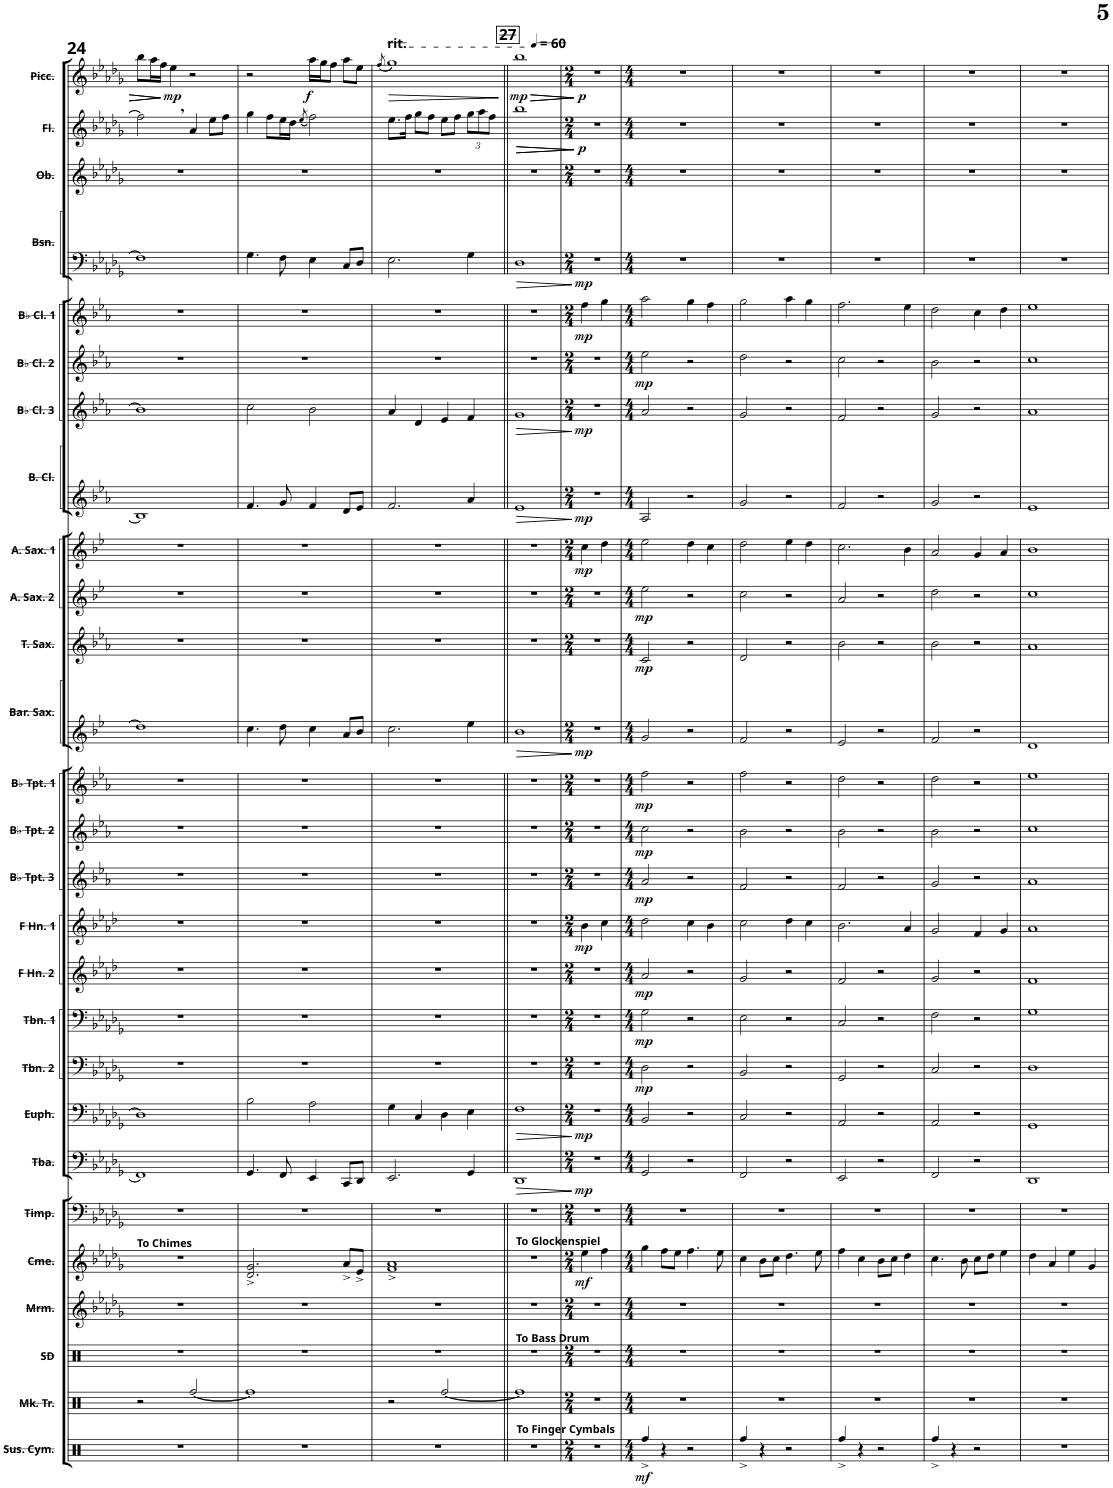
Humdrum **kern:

**kern	**dynam	**kern	**kern	**kern	**kern	**dynam	**kern	**kern	**dynam	**kern	**dynam	**kern	**dynam	**kern	**dynam	**kern	**dynam	**kern	**dynam	**kern	**dynam	**kern	**dynam	**kern	**dynam	**kern	**kern	**dynam	**kern	**dynam	**kern	**dynam	**kern	**dynam	**kern	**kern	**dynam	**kern	**dynam	**kern	**dynam	**kern	**dynam	**kern	**kern	**dynam	**kern	**kern	**dynam	**kern	**dynam
*part27	*part27	*part26	*part25	*part24	*part23	*part23	*part22	*part21	*part21	*part20	*part20	*part19	*part19	*part18	*part18	*part17	*part17	*part16	*part16	*part15	*part15	*part14	*part14	*part13	*part13	*part12	*part12	*part12	*part11	*part11	*part10	*part10	*part9	*part9	*part8	*part8	*part8	*part7	*part7	*part6	*part6	*part5	*part5	*part4	*part4	*part4	*part3	*part2	*part2	*part1	*part1
*staff30	*staff30	*staff29	*staff28	*staff27	*staff26	*staff26	*staff25	*staff24	*staff24	*staff23	*staff23	*staff22	*staff22	*staff21	*staff21	*staff20	*staff20	*staff19	*staff19	*staff18	*staff18	*staff17	*staff17	*staff16	*staff16	*staff15	*staff14	*staff14/15	*staff13	*staff13	*staff12	*staff12	*staff11	*staff11	*staff10	*staff9	*staff9/10	*staff8	*staff8	*staff7	*staff7	*staff6	*staff6	*staff5	*staff4	*staff4/5	*staff3	*staff2	*staff2	*staff1	*staff1
*I"Percussion 2	*	*I"Percussion 1	*I"Snare Drum	*I"Marimba	*I"Glockenspiel	*	*I"Timpani	*I"Tuba	*	*I"Euphonium	*	*I"Trombone 2	*	*I"Trombone 1	*	*I"F Horn 2	*	*I"F Horn 1	*	*I"Bb Trumpet 3	*	*I"Bb Trumpet 2	*	*I"Bb Trumpet 1	*	*I"Baritone Saxophone	*	*	*I"Tenor Saxophone	*	*I"Alto Saxophone 2	*	*I"Alto Saxophone 1	*	*I"Bass Clarinet	*	*	*I"Bb Clarinet 3	*	*I"Bb Clarinet 2	*	*I"Bb Clarinet 1	*	*I"Bassoon	*	*	*I"Oboe	*I"Flute	*	*I"Piccolo	*
*I'Perc. 2	*	*I'Perc. 1	*I'SD	*I'Mrm.	*I'Glk.	*	*I'Timp.	*I'Tba.	*	*I'Euph.	*	*I'Tbn. 2	*	*I'Tbn. 1	*	*I'F Hn. 2	*	*I'F Hn. 1	*	*I'Bb Tpt. 3	*	*I'Bb Tpt. 2	*	*I'Bb Tpt. 1	*	*I'Bar. Sax.	*	*	*I'T. Sax.	*	*I'A. Sax. 2	*	*I'A. Sax. 1	*	*I'B. Cl.	*	*	*I'Bb Cl. 3	*	*I'Bb Cl. 2	*	*I'Bb Cl. 1	*	*I'Bsn.	*	*	*I'Ob.	*I'Fl.	*	*I'Picc.	*
!!LO:PB:g=z
*clefX	*	*clefX	*clefX	*clefG2	*clefG2	*	*clefF4	*clefF4	*	*clefF4	*	*clefF4	*	*clefF4	*	*clefG2	*	*clefG2	*	*clefG2	*	*clefG2	*	*clefG2	*	*clefG2	*clefG2	*	*clefG2	*	*clefG2	*	*clefG2	*	*clefG2	*clefG2	*	*clefG2	*	*clefG2	*	*clefG2	*	*clefF4	*clefF4	*	*clefG2	*clefG2	*	*clefG2	*
*	*	*	*	*	*Trd-14c-24	*	*	*	*	*	*	*	*	*	*	*Trd4c7	*	*Trd4c7	*	*Trd1c2	*	*Trd1c2	*	*Trd1c2	*	*Trd12c21	*Trd12c21	*	*Trd8c14	*	*Trd5c9	*	*Trd5c9	*	*Trd8c14	*Trd8c14	*	*Trd1c2	*	*Trd1c2	*	*Trd1c2	*	*	*	*	*	*	*	*Trd-7c-12	*
*k[]	*	*k[]	*k[b-e-a-d-g-]	*k[b-e-a-d-g-]	*k[b-e-a-d-g-]	*	*k[b-e-a-d-g-]	*k[b-e-a-d-g-]	*	*k[b-e-a-d-g-]	*	*k[b-e-a-d-g-]	*	*k[b-e-a-d-g-]	*	*k[b-e-a-d-]	*	*k[b-e-a-d-]	*	*k[b-e-a-]	*	*k[b-e-a-]	*	*k[b-e-a-]	*	*k[b-e-]	*k[b-e-]	*	*k[b-e-a-]	*	*k[b-e-]	*	*k[b-e-]	*	*k[b-e-a-]	*k[b-e-a-]	*	*k[b-e-a-]	*	*k[b-e-a-]	*	*k[b-e-a-]	*	*k[b-e-a-d-g-]	*k[b-e-a-d-g-]	*	*k[b-e-a-d-g-]	*k[b-e-a-d-g-]	*	*k[b-e-a-d-g-]	*
*M4/4	*	*M4/4	*M4/4	*M4/4	*M4/4	*	*M4/4	*M4/4	*	*M4/4	*	*M4/4	*	*M4/4	*	*M4/4	*	*M4/4	*	*M4/4	*	*M4/4	*	*M4/4	*	*M4/4	*M4/4	*	*M4/4	*	*M4/4	*	*M4/4	*	*M4/4	*M4/4	*	*M4/4	*	*M4/4	*	*M4/4	*	*M4/4	*M4/4	*	*M4/4	*M4/4	*	*M4/4	*
=24	=24	=24	=24	=24	=24	=24	=24	=24	=24	=24	=24	=24	=24	=24	=24	=24	=24	=24	=24	=24	=24	=24	=24	=24	=24	=24	=24	=24	=24	=24	=24	=24	=24	=24	=24	=24	=24	=24	=24	=24	=24	=24	=24	=24	=24	=24	=24	=24	=24	=24	=24
!	!	!	!	!	!LO:TX:a:B:t=To Chimes	!	!	!	!	!	!	!	!	!	!	!	!	!	!	!	!	!	!	!	!	!	!	!	!	!	!	!	!	!	!	!	!	!	!	!	!	!	!	!	!	!	!	!	!	!	!
1r	.	2r	1r	1r	1r	.	1r	1FF]	.	1D-]	.	1r	.	1r	.	1r	.	1r	.	1r	.	1r	.	1r	.	1dd]	1r	.	1r	.	1r	.	1r	.	1B-]	1r	.	1b-]	.	1r	.	1r	.	1F]	1r	.	1r	2ff,\]	.	8bb-\L	.
.	.	.	.	.	.	.	.	.	.	.	.	.	.	.	.	.	.	.	.	.	.	.	.	.	.	.	.	.	.	.	.	.	.	.	.	.	.	.	.	.	.	.	.	.	.	.	.	.	.	16aa-\L	.
.	.	.	.	.	.	.	.	.	.	.	.	.	.	.	.	.	.	.	.	.	.	.	.	.	.	.	.	.	.	.	.	.	.	.	.	.	.	.	.	.	.	.	.	.	.	.	.	.	.	16ff\JJ	.
!	!	!	!	!	!	!	!	!	!	!	!	!	!	!	!	!	!	!	!	!	!	!	!	!	!	!	!	!	!	!	!	!	!	!	!	!	!	!	!	!	!	!	!	!	!	!	!	!	!	!	!LO:DY:b
.	.	.	.	.	.	.	.	.	.	.	.	.	.	.	.	.	.	.	.	.	.	.	.	.	.	.	.	.	.	.	.	.	.	.	.	.	.	.	.	.	.	.	.	.	.	.	.	.	.	4ee-\	mp
.	.	[2Rff/	.	.	.	.	.	.	.	.	.	.	.	.	.	.	.	.	.	.	.	.	.	.	.	.	.	.	.	.	.	.	.	.	.	.	.	.	.	.	.	.	.	.	.	.	.	4a-/	.	2r	.
.	.	.	.	.	.	.	.	.	.	.	.	.	.	.	.	.	.	.	.	.	.	.	.	.	.	.	.	.	.	.	.	.	.	.	.	.	.	.	.	.	.	.	.	.	.	.	.	8ee-\L	.	.	.
.	.	.	.	.	.	.	.	.	.	.	.	.	.	.	.	.	.	.	.	.	.	.	.	.	.	.	.	.	.	.	.	.	.	.	.	.	.	.	.	.	.	.	.	.	.	.	.	8ff\J	.	.	.
=25	=25	=25	=25	=25	=25	=25	=25	=25	=25	=25	=25	=25	=25	=25	=25	=25	=25	=25	=25	=25	=25	=25	=25	=25	=25	=25	=25	=25	=25	=25	=25	=25	=25	=25	=25	=25	=25	=25	=25	=25	=25	=25	=25	=25	=25	=25	=25	=25	=25	=25	=25
1r	.	1Rff]	1r	1r	2.d-/^ 2.g-/^	.	1r	4.GG-/	.	2B-\	.	1r	.	1r	.	1r	.	1r	.	1r	.	1r	.	1r	.	4.cc\	1r	.	1r	.	1r	.	1r	.	4.f/	1r	.	2cc\	.	1r	.	1r	.	4.G-\	1r	.	1r	4gg-\	.	2r	.
.	.	.	.	.	.	.	.	.	.	.	.	.	.	.	.	.	.	.	.	.	.	.	.	.	.	.	.	.	.	.	.	.	.	.	.	.	.	.	.	.	.	.	.	.	.	.	.	8ff\L	.	.	.
.	.	.	.	.	.	.	.	8FF/	.	.	.	.	.	.	.	.	.	.	.	.	.	.	.	.	.	8dd\	.	.	.	.	.	.	.	.	8g/	.	.	.	.	.	.	.	.	8F\	.	.	.	16ee-\L	.	.	.
.	.	.	.	.	.	.	.	.	.	.	.	.	.	.	.	.	.	.	.	.	.	.	.	.	.	.	.	.	.	.	.	.	.	.	.	.	.	.	.	.	.	.	.	.	.	.	.	16dd-\JJ	.	.	.
.	.	.	.	.	.	.	.	.	.	.	.	.	.	.	.	.	.	.	.	.	.	.	.	.	.	.	.	.	.	.	.	.	.	.	.	.	.	.	.	.	.	.	.	.	.	.	.	(8qee-/	.	.	.
!	!	!	!	!	!	!	!	!	!	!	!	!	!	!	!	!	!	!	!	!	!	!	!	!	!	!	!	!	!	!	!	!	!	!	!	!	!	!	!	!	!	!	!	!	!	!	!	!	!	!	!LO:DY:b
.	.	.	.	.	.	.	.	4EE-/	.	2A-\	.	.	.	.	.	.	.	.	.	.	.	.	.	.	.	4cc\	.	.	.	.	.	.	.	.	4f/	.	.	2b-\	.	.	.	.	.	4E-\	.	.	.	2ff\)	.	16aa-\LL	f
.	.	.	.	.	.	.	.	.	.	.	.	.	.	.	.	.	.	.	.	.	.	.	.	.	.	.	.	.	.	.	.	.	.	.	.	.	.	.	.	.	.	.	.	.	.	.	.	.	.	16gg-\J	.
.	.	.	.	.	.	.	.	.	.	.	.	.	.	.	.	.	.	.	.	.	.	.	.	.	.	.	.	.	.	.	.	.	.	.	.	.	.	.	.	.	.	.	.	.	.	.	.	.	.	8ff\J	.
.	.	.	.	.	8a-^/L	.	.	8CC/L	.	.	.	.	.	.	.	.	.	.	.	.	.	.	.	.	.	8a/L	.	.	.	.	.	.	.	.	8d/L	.	.	.	.	.	.	.	.	8C/L	.	.	.	.	.	8aa-\L	.
.	.	.	.	.	8e-^/J	.	.	8DD-/J	.	.	.	.	.	.	.	.	.	.	.	.	.	.	.	.	.	8b-/J	.	.	.	.	.	.	.	.	8e-/J	.	.	.	.	.	.	.	.	8D-/J	.	.	.	.	.	8ee-\J	.
=26	=26	=26	=26	=26	=26	=26	=26	=26	=26	=26	=26	=26	=26	=26	=26	=26	=26	=26	=26	=26	=26	=26	=26	=26	=26	=26	=26	=26	=26	=26	=26	=26	=26	=26	=26	=26	=26	=26	=26	=26	=26	=26	=26	=26	=26	=26	=26	=26	=26	=26	=26
.	.	.	.	.	.	.	.	.	.	.	.	.	.	.	.	.	.	.	.	.	.	.	.	.	.	.	.	.	.	.	.	.	.	.	.	.	.	.	.	.	.	.	.	.	.	.	.	.	.	(8qff/	.
!	!	!	!	!	!	!	!	!	!	!	!	!	!	!	!	!	!	!	!	!	!	!	!	!	!	!	!	!	!	!	!	!	!	!	!	!	!	!	!	!	!	!	!	!	!	!	!	!	!	!LO:TX:a:t=rit.	!
1r	.	2r	1r	1r	1f^ 1a-^	.	1r	2.EE-/	.	4G-\	.	1r	.	1r	.	1r	.	1r	.	1r	.	1r	.	1r	.	2.cc\	1r	.	1r	.	1r	.	1r	.	2.f/	1r	.	4a-/	.	1r	.	1r	.	2.E-\	1r	.	1r	8.ee-\L	.	1gg-)	.
.	.	.	.	.	.	.	.	.	.	.	.	.	.	.	.	.	.	.	.	.	.	.	.	.	.	.	.	.	.	.	.	.	.	.	.	.	.	.	.	.	.	.	.	.	.	.	.	16ff\Jk	.	.	.
.	.	.	.	.	.	.	.	.	.	4C/	.	.	.	.	.	.	.	.	.	.	.	.	.	.	.	.	.	.	.	.	.	.	.	.	.	.	.	4d/	.	.	.	.	.	.	.	.	.	8gg-\L	.	.	.
.	.	.	.	.	.	.	.	.	.	.	.	.	.	.	.	.	.	.	.	.	.	.	.	.	.	.	.	.	.	.	.	.	.	.	.	.	.	.	.	.	.	.	.	.	.	.	.	8ff\J	.	.	.
.	.	[2Rff/	.	.	.	.	.	.	.	4D-\	.	.	.	.	.	.	.	.	.	.	.	.	.	.	.	.	.	.	.	.	.	.	.	.	.	.	.	4e-/	.	.	.	.	.	.	.	.	.	8ee-\L	.	.	.
.	.	.	.	.	.	.	.	.	.	.	.	.	.	.	.	.	.	.	.	.	.	.	.	.	.	.	.	.	.	.	.	.	.	.	.	.	.	.	.	.	.	.	.	.	.	.	.	8ff\J	.	.	.
*	*	*	*	*	*	*	*	*	*	*	*	*	*	*	*	*	*	*	*	*	*	*	*	*	*	*	*	*	*	*	*	*	*	*	*	*	*	*	*	*	*	*	*	*	*	*	*	*Xbrackettup	*	*	*
.	.	.	.	.	.	.	.	4GG-/	.	4E-\	.	.	.	.	.	.	.	.	.	.	.	.	.	.	.	4ee-\	.	.	.	.	.	.	.	.	4a-/	.	.	4f/	.	.	.	.	.	4G-\	.	.	.	12gg-\L	.	.	.
.	.	.	.	.	.	.	.	.	.	.	.	.	.	.	.	.	.	.	.	.	.	.	.	.	.	.	.	.	.	.	.	.	.	.	.	.	.	.	.	.	.	.	.	.	.	.	.	12aa-\	.	.	.
.	.	.	.	.	.	.	.	.	.	.	.	.	.	.	.	.	.	.	.	.	.	.	.	.	.	.	.	.	.	.	.	.	.	.	.	.	.	.	.	.	.	.	.	.	.	.	.	12ff\J	.	.	.
=27||	=27||	=27||	=27||	=27||	=27||	=27||	=27||	=27||	=27||	=27||	=27||	=27||	=27||	=27||	=27||	=27||	=27||	=27||	=27||	=27||	=27||	=27||	=27||	=27||	=27||	=27||	=27||	=27||	=27||	=27||	=27||	=27||	=27||	=27||	=27||	=27||	=27||	=27||	=27||	=27||	=27||	=27||	=27||	=27||	=27||	=27||	=27||	=27||	=27||	=27||	=27||
!!LO:REH:place=s1:a:B:cj:fs=14:t=27
*	*	*	*	*	*	*	*	*	*	*	*	*	*	*	*	*	*	*	*	*	*	*	*	*	*	*	*	*	*	*	*	*	*	*	*	*	*	*	*	*	*	*	*	*	*	*	*	*	*	*MM60	*
!	!	!	!	!	!LO:TX:a:B:t=To Glockenspiel	!	!	!	!	!	!	!	!	!	!	!	!	!	!	!	!	!	!	!	!	!	!	!	!	!	!	!	!	!	!	!	!	!	!	!	!	!	!	!	!	!	!	!	!	!	!
!	!	!	!LO:TX:a:B:t=To Bass Drum	!	!	!	!	!	!	!	!	!	!	!	!	!	!	!	!	!	!	!	!	!	!	!	!	!	!	!	!	!	!	!	!	!	!	!	!	!	!	!	!	!	!	!	!	!	!	!	!
!LO:TX:a:B:t=To Finger Cymbals	!	!	!	!	!	!	!	!	!	!	!	!	!	!	!	!	!	!	!	!	!	!	!	!	!	!	!	!	!	!	!	!	!	!	!	!	!	!	!	!	!	!	!	!	!	!	!	!	!	!	!
!	!	!	!	!	!	!	!	!	!LO:HP:b	!	!LO:HP:b	!	!	!	!	!	!	!	!	!	!	!	!	!	!	!	!	!	!	!	!	!	!	!	!	!	!	!	!LO:HP:b	!	!	!	!	!	!	!	!	!	!LO:HP:b	!	!
!	!	!	!	!	!	!	!	!	!	!	!	!	!	!	!	!	!	!	!	!	!	!	!	!	!	!	!	!	!	!	!	!	!	!	!	!	!	!	!	!	!	!	!	!	!	!	!	!	!LO:HP:n=1:b	!	!LO:HP:b
!	!	!	!	!	!	!	!	!	!	!	!	!	!	!	!	!	!	!	!	!	!	!	!	!	!	!	!	!	!	!	!	!	!	!	!	!	!	!	!	!	!	!	!	!	!	!	!	!	!	!	!LO:HP:n=1:b
!	!	!	!	!	!	!	!	!	!	!	!	!	!	!	!	!	!	!	!	!	!	!	!	!	!	!	!	!	!	!	!	!	!	!	!	!	!	!	!	!	!	!	!	!	!	!	!	!	!	!	!LO:DY:n=1:b
1r	.	1Rff]	1r	1r	1r	.	1r	1DD-	>	1F	>	1r	.	1r	.	1r	.	1r	.	1r	.	1r	.	1r	.	1b-	1r	.	1r	.	1r	.	1r	.	1e-	1r	.	1g	>	1r	.	1r	.	1D-	1r	.	1r	1bb-	> >	1bb-	> > mp
.	.	.	.	.	.	.	.	.	]	.	]	.	.	.	.	.	.	.	.	.	.	.	.	.	.	.	.	.	.	.	.	.	.	.	.	.	.	.	]	.	.	.	.	.	.	.	.	.	]	.	]
=28	=28	=28	=28	=28	=28	=28	=28	=28	=28	=28	=28	=28	=28	=28	=28	=28	=28	=28	=28	=28	=28	=28	=28	=28	=28	=28	=28	=28	=28	=28	=28	=28	=28	=28	=28	=28	=28	=28	=28	=28	=28	=28	=28	=28	=28	=28	=28	=28	=28	=28	=28
*M2/4	*	*M2/4	*M2/4	*M2/4	*M2/4	*	*M2/4	*M2/4	*	*M2/4	*	*M2/4	*	*M2/4	*	*M2/4	*	*M2/4	*	*M2/4	*	*M2/4	*	*M2/4	*	*M2/4	*M2/4	*	*M2/4	*	*M2/4	*	*M2/4	*	*M2/4	*M2/4	*	*M2/4	*	*M2/4	*	*M2/4	*	*M2/4	*M2/4	*	*M2/4	*M2/4	*	*M2/4	*
!	!	!	!	!	!	!LO:DY:b	!	!	!LO:DY:b	!	!LO:DY:b	!	!	!	!	!	!	!	!LO:DY:b	!	!	!	!	!	!	!	!	!LO:DY:b=2	!	!	!	!	!	!LO:DY:b	!	!	!LO:DY:b=2	!	!LO:DY:b	!	!	!	!LO:DY:b	!	!	!LO:DY:b=2	!	!	!LO:DY:b	!	!LO:DY:b
2r	.	2r	2r	2r	4ee-\	mf	2r	2r	mp	2r	mp	2r	.	2r	.	2r	.	4b-\	mp	2r	.	2r	.	2r	.	2r	2r	mp	2r	.	2r	.	4cc\	mp	2r	2r	mp	2r	mp	2r	.	4ff\	mp	2r	2r	mp	2r	2r	p	2r	p
.	.	.	.	.	4ff\	.	.	.	.	.	.	.	.	.	.	.	.	4cc\	.	.	.	.	.	.	.	.	.	.	.	.	.	.	4dd\	.	.	.	.	.	.	.	.	4gg\	.	.	.	.	.	.	.	.	.
.	.	.	.	.	.	.	.	.	.	.	.	.	.	.	.	.	.	.	.	.	.	.	.	.	.	.	.	.	.	.	.	.	.	.	.	.	.	.	.	.	.	.	.	.	.	.	.	.	]	.	]
=29	=29	=29	=29	=29	=29	=29	=29	=29	=29	=29	=29	=29	=29	=29	=29	=29	=29	=29	=29	=29	=29	=29	=29	=29	=29	=29	=29	=29	=29	=29	=29	=29	=29	=29	=29	=29	=29	=29	=29	=29	=29	=29	=29	=29	=29	=29	=29	=29	=29	=29	=29
*M4/4	*	*M4/4	*M4/4	*M4/4	*M4/4	*	*M4/4	*M4/4	*	*M4/4	*	*M4/4	*	*M4/4	*	*M4/4	*	*M4/4	*	*M4/4	*	*M4/4	*	*M4/4	*	*M4/4	*M4/4	*	*M4/4	*	*M4/4	*	*M4/4	*	*M4/4	*M4/4	*	*M4/4	*	*M4/4	*	*M4/4	*	*M4/4	*M4/4	*	*M4/4	*M4/4	*	*M4/4	*
!	!LO:DY:b	!	!	!	!	!	!	!	!	!	!	!	!LO:DY:b	!	!LO:DY:b	!	!LO:DY:b	!	!	!	!LO:DY:b	!	!LO:DY:b	!	!LO:DY:b	!	!	!	!	!LO:DY:b	!	!LO:DY:b	!	!	!	!	!	!	!	!	!LO:DY:b	!	!	!	!	!	!	!	!	!	!
4Rff^/	mf	1r	1r	1r	4gg-\	.	1r	2GG-/	.	2BB-/	.	2D-\	mp	2G-\	mp	2a-/	mp	2dd-\	.	2a-/	mp	2cc\	mp	2ff\	mp	2g/	1r	.	2c/	mp	2ee-\	mp	2ee-\	.	2A-/	1r	.	2a-/	.	2ee-\	mp	2aa-\	.	1r	1r	.	1r	1r	.	1r	.
4r	.	.	.	.	8ff\L	.	.	.	.	.	.	.	.	.	.	.	.	.	.	.	.	.	.	.	.	.	.	.	.	.	.	.	.	.	.	.	.	.	.	.	.	.	.	.	.	.	.	.	.	.	.
.	.	.	.	.	8ee-\J	.	.	.	.	.	.	.	.	.	.	.	.	.	.	.	.	.	.	.	.	.	.	.	.	.	.	.	.	.	.	.	.	.	.	.	.	.	.	.	.	.	.	.	.	.	.
2r	.	.	.	.	4.ff\	.	.	2r	.	2r	.	2r	.	2r	.	2r	.	4cc\	.	2r	.	2r	.	2r	.	2r	.	.	2r	.	2r	.	4dd\	.	2r	.	.	2r	.	2r	.	4gg\	.	.	.	.	.	.	.	.	.
.	.	.	.	.	.	.	.	.	.	.	.	.	.	.	.	.	.	4b-\	.	.	.	.	.	.	.	.	.	.	.	.	.	.	4cc\	.	.	.	.	.	.	.	.	4ff\	.	.	.	.	.	.	.	.	.
.	.	.	.	.	8ee-\	.	.	.	.	.	.	.	.	.	.	.	.	.	.	.	.	.	.	.	.	.	.	.	.	.	.	.	.	.	.	.	.	.	.	.	.	.	.	.	.	.	.	.	.	.	.
=30	=30	=30	=30	=30	=30	=30	=30	=30	=30	=30	=30	=30	=30	=30	=30	=30	=30	=30	=30	=30	=30	=30	=30	=30	=30	=30	=30	=30	=30	=30	=30	=30	=30	=30	=30	=30	=30	=30	=30	=30	=30	=30	=30	=30	=30	=30	=30	=30	=30	=30	=30
4Rff^/	.	1r	1r	1r	4cc\	.	1r	2FF/	.	2C/	.	2BB-/	.	2E-\	.	2g/	.	2cc\	.	2f/	.	2b-\	.	2ff\	.	2f/	1r	.	2d/	.	2cc\	.	2dd\	.	2g/	1r	.	2g/	.	2dd\	.	2gg\	.	1r	1r	.	1r	1r	.	1r	.
4r	.	.	.	.	8b-\L	.	.	.	.	.	.	.	.	.	.	.	.	.	.	.	.	.	.	.	.	.	.	.	.	.	.	.	.	.	.	.	.	.	.	.	.	.	.	.	.	.	.	.	.	.	.
.	.	.	.	.	8cc\J	.	.	.	.	.	.	.	.	.	.	.	.	.	.	.	.	.	.	.	.	.	.	.	.	.	.	.	.	.	.	.	.	.	.	.	.	.	.	.	.	.	.	.	.	.	.
2r	.	.	.	.	4.dd-\	.	.	2r	.	2r	.	2r	.	2r	.	2r	.	4dd-\	.	2r	.	2r	.	2r	.	2r	.	.	2r	.	2r	.	4ee-\	.	2r	.	.	2r	.	2r	.	4aa-\	.	.	.	.	.	.	.	.	.
.	.	.	.	.	.	.	.	.	.	.	.	.	.	.	.	.	.	4cc\	.	.	.	.	.	.	.	.	.	.	.	.	.	.	4dd\	.	.	.	.	.	.	.	.	4gg\	.	.	.	.	.	.	.	.	.
.	.	.	.	.	8ee-\	.	.	.	.	.	.	.	.	.	.	.	.	.	.	.	.	.	.	.	.	.	.	.	.	.	.	.	.	.	.	.	.	.	.	.	.	.	.	.	.	.	.	.	.	.	.
=31	=31	=31	=31	=31	=31	=31	=31	=31	=31	=31	=31	=31	=31	=31	=31	=31	=31	=31	=31	=31	=31	=31	=31	=31	=31	=31	=31	=31	=31	=31	=31	=31	=31	=31	=31	=31	=31	=31	=31	=31	=31	=31	=31	=31	=31	=31	=31	=31	=31	=31	=31
4Rff^/	.	1r	1r	1r	4ff\	.	1r	2EE-/	.	2AA-/	.	2GG-/	.	2C/	.	2f/	.	2.b-\	.	2f/	.	2b-\	.	2dd\	.	2e-/	1r	.	2b-\	.	2a/	.	2.cc\	.	2f/	1r	.	2f/	.	2cc\	.	2.ff\	.	1r	1r	.	1r	1r	.	1r	.
4r	.	.	.	.	4cc\	.	.	.	.	.	.	.	.	.	.	.	.	.	.	.	.	.	.	.	.	.	.	.	.	.	.	.	.	.	.	.	.	.	.	.	.	.	.	.	.	.	.	.	.	.	.
2r	.	.	.	.	8b-\L	.	.	2r	.	2r	.	2r	.	2r	.	2r	.	.	.	2r	.	2r	.	2r	.	2r	.	.	2r	.	2r	.	.	.	2r	.	.	2r	.	2r	.	.	.	.	.	.	.	.	.	.	.
.	.	.	.	.	8cc\J	.	.	.	.	.	.	.	.	.	.	.	.	.	.	.	.	.	.	.	.	.	.	.	.	.	.	.	.	.	.	.	.	.	.	.	.	.	.	.	.	.	.	.	.	.	.
.	.	.	.	.	4dd-\	.	.	.	.	.	.	.	.	.	.	.	.	4a-/	.	.	.	.	.	.	.	.	.	.	.	.	.	.	4b-\	.	.	.	.	.	.	.	.	4ee-\	.	.	.	.	.	.	.	.	.
=32	=32	=32	=32	=32	=32	=32	=32	=32	=32	=32	=32	=32	=32	=32	=32	=32	=32	=32	=32	=32	=32	=32	=32	=32	=32	=32	=32	=32	=32	=32	=32	=32	=32	=32	=32	=32	=32	=32	=32	=32	=32	=32	=32	=32	=32	=32	=32	=32	=32	=32	=32
4Rff^/	.	1r	1r	1r	4.cc\	.	1r	2FF/	.	2AA-/	.	2C/	.	2F\	.	2g/	.	2g/	.	2g/	.	2b-\	.	2dd\	.	2f/	1r	.	2b-\	.	2dd\	.	2a/	.	2g/	1r	.	2g/	.	2b-\	.	2dd\	.	1r	1r	.	1r	1r	.	1r	.
4r	.	.	.	.	.	.	.	.	.	.	.	.	.	.	.	.	.	.	.	.	.	.	.	.	.	.	.	.	.	.	.	.	.	.	.	.	.	.	.	.	.	.	.	.	.	.	.	.	.	.	.
.	.	.	.	.	8b-\	.	.	.	.	.	.	.	.	.	.	.	.	.	.	.	.	.	.	.	.	.	.	.	.	.	.	.	.	.	.	.	.	.	.	.	.	.	.	.	.	.	.	.	.	.	.
2r	.	.	.	.	8cc\L	.	.	2r	.	2r	.	2r	.	2r	.	2r	.	4f/	.	2r	.	2r	.	2r	.	2r	.	.	2r	.	2r	.	4g/	.	2r	.	.	2r	.	2r	.	4cc\	.	.	.	.	.	.	.	.	.
.	.	.	.	.	8dd-\J	.	.	.	.	.	.	.	.	.	.	.	.	.	.	.	.	.	.	.	.	.	.	.	.	.	.	.	.	.	.	.	.	.	.	.	.	.	.	.	.	.	.	.	.	.	.
.	.	.	.	.	4ee-\	.	.	.	.	.	.	.	.	.	.	.	.	4g/	.	.	.	.	.	.	.	.	.	.	.	.	.	.	4a/	.	.	.	.	.	.	.	.	4dd\	.	.	.	.	.	.	.	.	.
=33	=33	=33	=33	=33	=33	=33	=33	=33	=33	=33	=33	=33	=33	=33	=33	=33	=33	=33	=33	=33	=33	=33	=33	=33	=33	=33	=33	=33	=33	=33	=33	=33	=33	=33	=33	=33	=33	=33	=33	=33	=33	=33	=33	=33	=33	=33	=33	=33	=33	=33	=33
1r	.	1r	1r	1r	4dd-\	.	1r	1DD-	.	1GG-	.	1D-	.	1G-	.	1f	.	1a-	.	1a-	.	1cc	.	1ee-	.	1d	1r	.	1a-	.	1cc	.	1b-	.	1e-	1r	.	1a-	.	1cc	.	1ee-	.	1r	1r	.	1r	1r	.	1r	.
.	.	.	.	.	4a-/	.	.	.	.	.	.	.	.	.	.	.	.	.	.	.	.	.	.	.	.	.	.	.	.	.	.	.	.	.	.	.	.	.	.	.	.	.	.	.	.	.	.	.	.	.	.
.	.	.	.	.	4ee-\	.	.	.	.	.	.	.	.	.	.	.	.	.	.	.	.	.	.	.	.	.	.	.	.	.	.	.	.	.	.	.	.	.	.	.	.	.	.	.	.	.	.	.	.	.	.
.	.	.	.	.	4g-/	.	.	.	.	.	.	.	.	.	.	.	.	.	.	.	.	.	.	.	.	.	.	.	.	.	.	.	.	.	.	.	.	.	.	.	.	.	.	.	.	.	.	.	.	.	.
=	=	=	=	=	=	=	=	=	=	=	=	=	=	=	=	=	=	=	=	=	=	=	=	=	=	=	=	=	=	=	=	=	=	=	=	=	=	=	=	=	=	=	=	=	=	=	=	=	=	=	=
*-	*-	*-	*-	*-	*-	*-	*-	*-	*-	*-	*-	*-	*-	*-	*-	*-	*-	*-	*-	*-	*-	*-	*-	*-	*-	*-	*-	*-	*-	*-	*-	*-	*-	*-	*-	*-	*-	*-	*-	*-	*-	*-	*-	*-	*-	*-	*-	*-	*-	*-	*-
